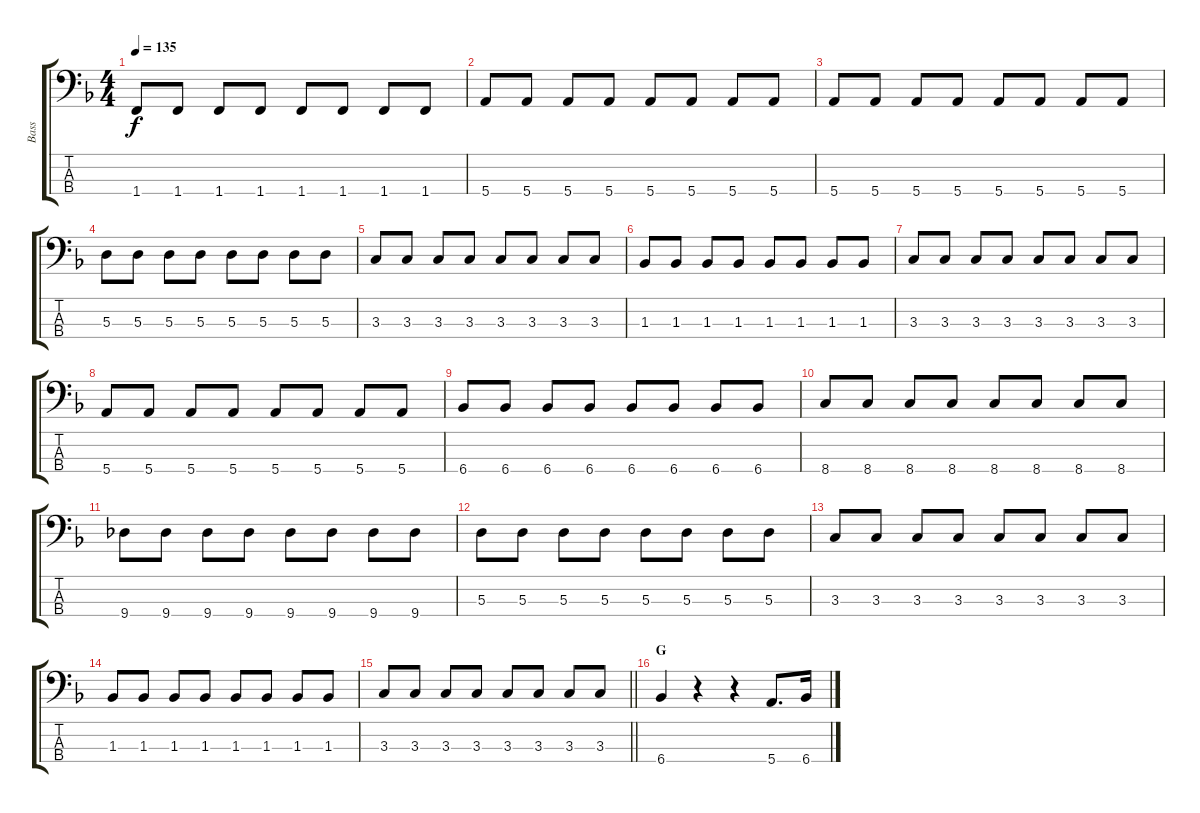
\track ("Bass" "Bass") {instrument electricbassfinger}
\staff {score tabs}
\tuning (G2 D2 A1 E1) {hide}
\ts (4 4)
\tempo 135
\clef f4
\ks f
1.4.8{dy f} 1.4.8 1.4.8 1.4.8 1.4.8 1.4.8 1.4.8 1.4.8 |
5.4.8 5.4.8 5.4.8 5.4.8 5.4.8 5.4.8 5.4.8 5.4.8 |
5.4.8 5.4.8 5.4.8 5.4.8 5.4.8 5.4.8 5.4.8 5.4.8 |
5.3.8 5.3.8 5.3.8 5.3.8 5.3.8 5.3.8 5.3.8 5.3.8 |
3.3.8 3.3.8 3.3.8 3.3.8 3.3.8 3.3.8 3.3.8 3.3.8 |
1.3.8 1.3.8 1.3.8 1.3.8 1.3.8 1.3.8 1.3.8 1.3.8 |
3.3.8 3.3.8 3.3.8 3.3.8 3.3.8 3.3.8 3.3.8 3.3.8 |
5.4.8 5.4.8 5.4.8 5.4.8 5.4.8 5.4.8 5.4.8 5.4.8 |
6.4.8 6.4.8 6.4.8 6.4.8 6.4.8 6.4.8 6.4.8 6.4.8 |
8.4.8 8.4.8 8.4.8 8.4.8 8.4.8 8.4.8 8.4.8 8.4.8 |
9.4.8 9.4.8 9.4.8 9.4.8 9.4.8 9.4.8 9.4.8 9.4.8 |
5.3.8 5.3.8 5.3.8 5.3.8 5.3.8 5.3.8 5.3.8 5.3.8 |
3.3.8 3.3.8 3.3.8 3.3.8 3.3.8 3.3.8 3.3.8 3.3.8 |
1.3.8 1.3.8 1.3.8 1.3.8 1.3.8 1.3.8 1.3.8 1.3.8 |
\barLineRight lightlight
3.3.8 3.3.8 3.3.8 3.3.8 3.3.8 3.3.8 3.3.8 3.3.8 |
\section ("" "G")
6.4.4 r.4 r.4 5.4.8{d} 6.4.16
